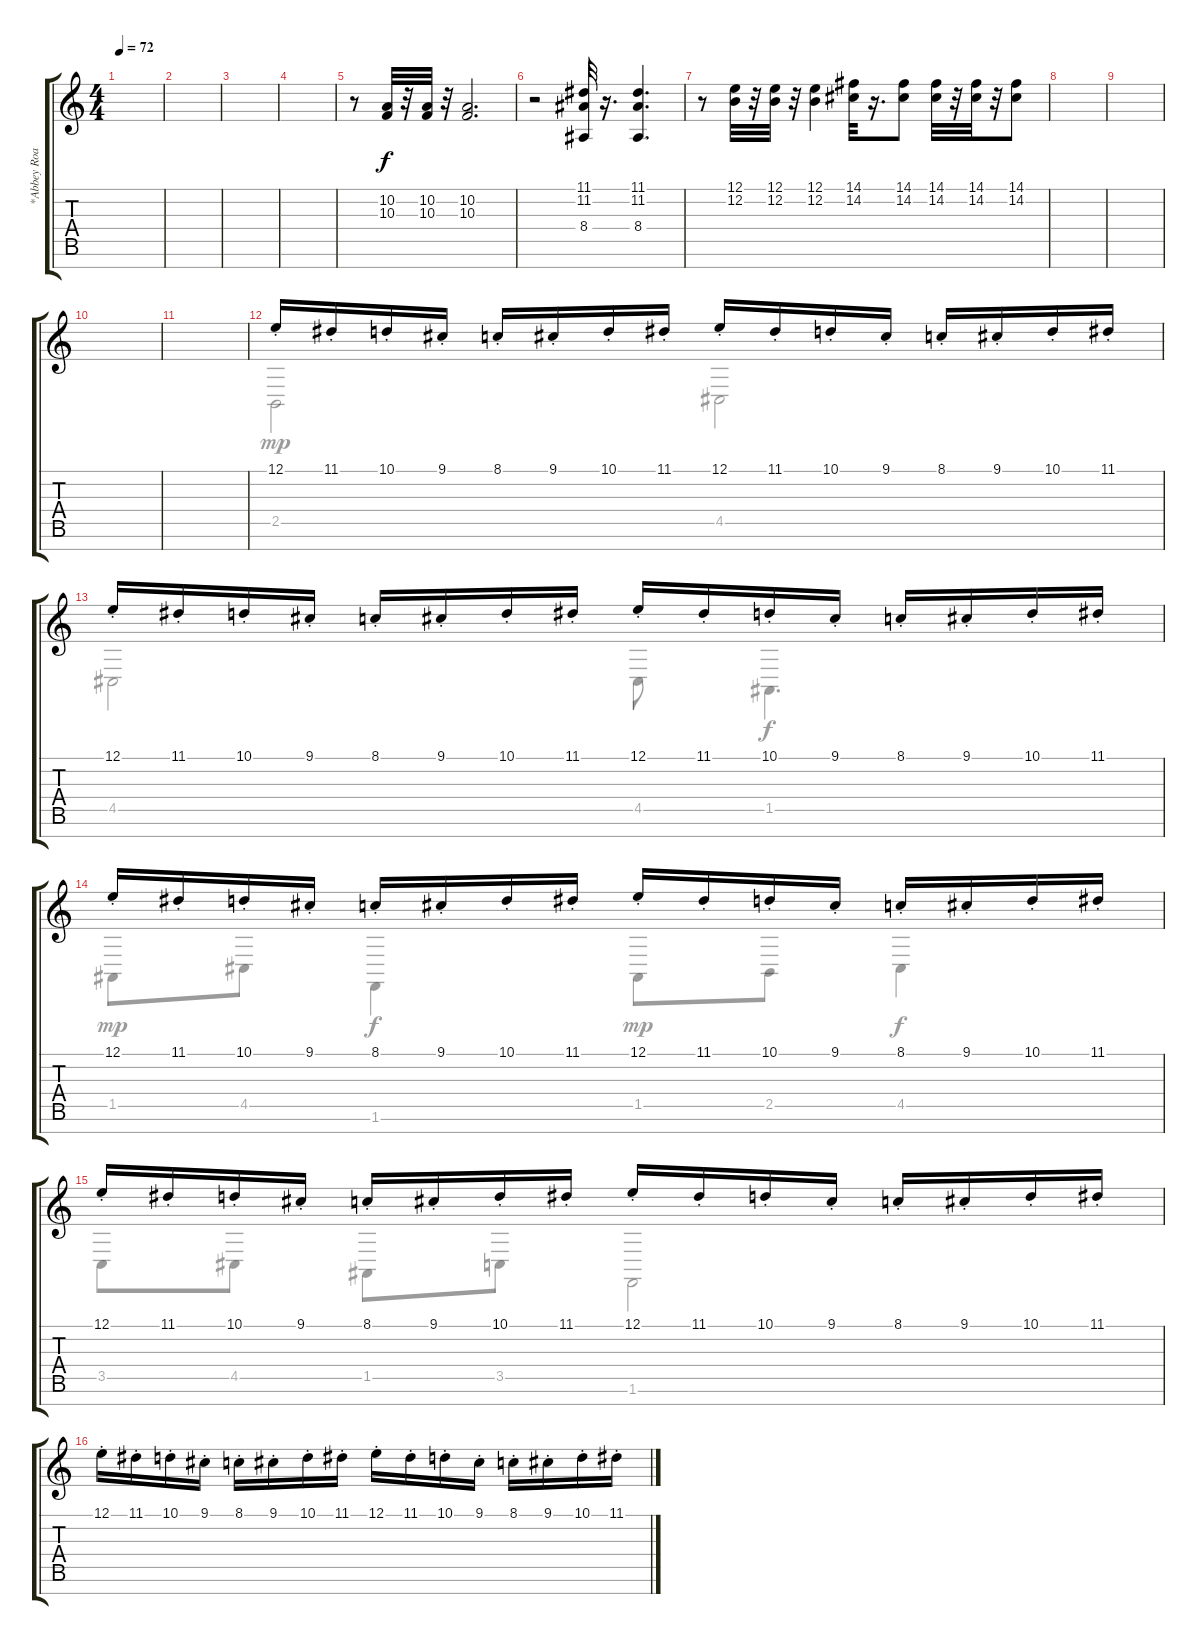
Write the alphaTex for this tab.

\track ("*Abbey Road Orchestra* Brass II" "*Abbey Roa") {instrument trombone}
\staff {score tabs}
\tuning (E4 B3 G3 D3 A2 E2 B1) {hide}
\voice
\ts (4 4)
\tempo 72
\clef g2
\ks c
|
|
|
|
r.8 (10.2 10.3).32 r.32 (10.2 10.3).32 r.32 (10.2 10.3).2{d} |
r.2 (11.1 11.2 8.4).32 r.16{d} (11.1 11.2 8.4).4{d} |
r.8 (12.1 12.2).32 r.32 (12.1 12.2).32 r.32 (12.1 12.2).4 (14.1 14.2).32 r.16{d} (14.1 14.2).8 (14.1 14.2).32 r.32 (14.1 14.2).32 r.32 (14.1 14.2).8 |
|
|
|
|
12.1{st}.16{volume 0} 11.1{st}.16{volume 16 balance 16} 10.1{st}.16 9.1{st}.16 8.1{st}.16 9.1{st}.16 10.1{st}.16 11.1{st}.16 12.1{st}.16 11.1{st}.16 10.1{st}.16 9.1{st}.16 8.1{st}.16 9.1{st}.16 10.1{st}.16 11.1{st}.16 |
12.1{st}.16 11.1{st}.16 10.1{st}.16 9.1{st}.16 8.1{st}.16 9.1{st}.16 10.1{st}.16 11.1{st}.16 12.1{st}.16 11.1{st}.16 10.1{st}.16 9.1{st}.16 8.1{st}.16 9.1{st}.16 10.1{st}.16 11.1{st}.16 |
12.1{st}.16 11.1{st}.16 10.1{st}.16 9.1{st}.16 8.1{st}.16 9.1{st}.16 10.1{st}.16 11.1{st}.16 12.1{st}.16 11.1{st}.16 10.1{st}.16 9.1{st}.16 8.1{st}.16 9.1{st}.16 10.1{st}.16 11.1{st}.16 |
12.1{st}.16{volume 0 balance 0} 11.1{st}.16 10.1{st}.16 9.1{st}.16 8.1{st}.16 9.1{st}.16 10.1{st}.16 11.1{st}.16 12.1{st}.16 11.1{st}.16 10.1{st}.16 9.1{st}.16 8.1{st}.16 9.1{st}.16 10.1{st}.16 11.1{st}.16 |
12.1{st}.16 11.1{st}.16 10.1{st}.16 9.1{st}.16 8.1{st}.16{volume 15} 9.1{st}.16 10.1{st}.16 11.1{st}.16 12.1{st}.16 11.1{st}.16 10.1{st}.16 9.1{st}.16 8.1{st}.16 9.1{st}.16 10.1{st}.16 11.1{st}.16
\voice
\clef g2
\ottava regular
\simile none
\ks c
|
|
|
|
|
|
|
|
|
|
|
2.5.2{dy mp} 4.5.2 |
4.5.2 4.5.8 1.5.4{d dy f} |
1.5.8{dy mp} 4.5.8 1.6.4{dy f} 1.5.8{dy mp} 2.5.8 4.5.4{dy f} |
3.5.8 4.5.8 1.5.8 3.5.8 1.6.2 |
